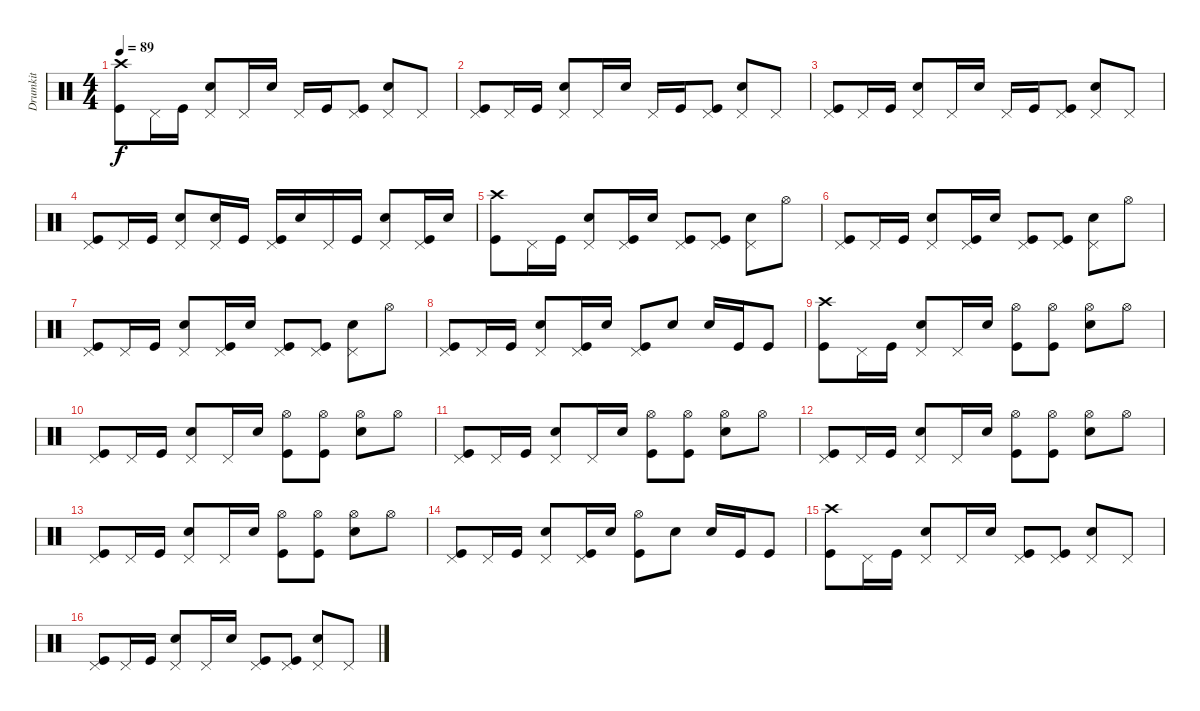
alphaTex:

\track ("Drumkit" "Drumkit") {instrument percussion}
\staff {score}
\articulation defaults
\ts (4 4)
\tempo 89
\clef neutral
\ks c
("Crash high (hit)" "Kick (hit)").8{dy f} "Pedal Hi-Hat (hit)".16 "Kick (hit)".16 ("Pedal Hi-Hat (hit)" "Snare (hit) 2").8 "Pedal Hi-Hat (hit)".16 "Snare (hit) 2".16 "Pedal Hi-Hat (hit)".16 "Kick (hit)".16 ("Pedal Hi-Hat (hit)" "Kick (hit)").8 ("Pedal Hi-Hat (hit)" "Snare (hit) 2").8 "Pedal Hi-Hat (hit)".8 |
("Pedal Hi-Hat (hit)" "Kick (hit)").8 "Pedal Hi-Hat (hit)".16 "Kick (hit)".16 ("Pedal Hi-Hat (hit)" "Snare (hit) 2").8 "Pedal Hi-Hat (hit)".16 "Snare (hit) 2".16 "Pedal Hi-Hat (hit)".16 "Kick (hit)".16 ("Pedal Hi-Hat (hit)" "Kick (hit)").8 ("Pedal Hi-Hat (hit)" "Snare (hit) 2").8 "Pedal Hi-Hat (hit)".8 |
("Pedal Hi-Hat (hit)" "Kick (hit)").8 "Pedal Hi-Hat (hit)".16 "Kick (hit)".16 ("Pedal Hi-Hat (hit)" "Snare (hit) 2").8 "Pedal Hi-Hat (hit)".16 "Snare (hit) 2".16 "Pedal Hi-Hat (hit)".16 "Kick (hit)".16 ("Pedal Hi-Hat (hit)" "Kick (hit)").8 ("Pedal Hi-Hat (hit)" "Snare (hit) 2").8 "Pedal Hi-Hat (hit)".8 |
("Pedal Hi-Hat (hit)" "Kick (hit)").8 "Pedal Hi-Hat (hit)".16 "Kick (hit)".16 ("Pedal Hi-Hat (hit)" "Snare (hit) 2").8 ("Pedal Hi-Hat (hit)" "Snare (hit) 2").16 "Kick (hit)".16 ("Pedal Hi-Hat (hit)" "Kick (hit)").16 "Snare (hit) 2".16 "Pedal Hi-Hat (hit)".16 "Kick (hit)".16 ("Pedal Hi-Hat (hit)" "Snare (hit) 2").8 ("Pedal Hi-Hat (hit)" "Kick (hit)").16 "Snare (hit) 2".16 |
("Crash high (hit)" "Kick (hit)").8 "Pedal Hi-Hat (hit)".16 "Kick (hit)".16 ("Pedal Hi-Hat (hit)" "Snare (hit) 2").8 ("Pedal Hi-Hat (hit)" "Kick (hit)").16 "Snare (hit) 2".16 ("Pedal Hi-Hat (hit)" "Kick (hit)").8 ("Pedal Hi-Hat (hit)" "Kick (hit)").8 ("Pedal Hi-Hat (hit)" "Snare (hit) 2").8 "Hi-Hat (open)".8 |
("Pedal Hi-Hat (hit)" "Kick (hit)").8 "Pedal Hi-Hat (hit)".16 "Kick (hit)".16 ("Pedal Hi-Hat (hit)" "Snare (hit) 2").8 ("Pedal Hi-Hat (hit)" "Kick (hit)").16 "Snare (hit) 2".16 ("Pedal Hi-Hat (hit)" "Kick (hit)").8 ("Pedal Hi-Hat (hit)" "Kick (hit)").8 ("Pedal Hi-Hat (hit)" "Snare (hit) 2").8 "Hi-Hat (open)".8 |
("Pedal Hi-Hat (hit)" "Kick (hit)").8 "Pedal Hi-Hat (hit)".16 "Kick (hit)".16 ("Pedal Hi-Hat (hit)" "Snare (hit) 2").8 ("Pedal Hi-Hat (hit)" "Kick (hit)").16 "Snare (hit) 2".16 ("Pedal Hi-Hat (hit)" "Kick (hit)").8 ("Pedal Hi-Hat (hit)" "Kick (hit)").8 ("Pedal Hi-Hat (hit)" "Snare (hit) 2").8 "Hi-Hat (open)".8 |
("Pedal Hi-Hat (hit)" "Kick (hit)").8 "Pedal Hi-Hat (hit)".16 "Kick (hit)".16 ("Pedal Hi-Hat (hit)" "Snare (hit) 2").8 ("Pedal Hi-Hat (hit)" "Kick (hit)").16 "Snare (hit) 2".16 ("Pedal Hi-Hat (hit)" "Kick (hit)").8 "Snare (hit) 2".8 "Snare (hit) 2".16 "Kick (hit)".16 "Kick (hit)".8 |
("Crash high (hit)" "Kick (hit)").8 "Pedal Hi-Hat (hit)".16 "Kick (hit)".16 ("Pedal Hi-Hat (hit)" "Snare (hit) 2").8 "Pedal Hi-Hat (hit)".16 "Snare (hit) 2".16 ("Hi-Hat (open)" "Kick (hit)").8 ("Hi-Hat (open)" "Kick (hit)").8 ("Hi-Hat (open)" "Snare (hit) 2").8 "Hi-Hat (open)".8 |
("Pedal Hi-Hat (hit)" "Kick (hit)").8 "Pedal Hi-Hat (hit)".16 "Kick (hit)".16 ("Pedal Hi-Hat (hit)" "Snare (hit) 2").8 "Pedal Hi-Hat (hit)".16 "Snare (hit) 2".16 ("Hi-Hat (open)" "Kick (hit)").8 ("Hi-Hat (open)" "Kick (hit)").8 ("Hi-Hat (open)" "Snare (hit) 2").8 "Hi-Hat (open)".8 |
("Pedal Hi-Hat (hit)" "Kick (hit)").8 "Pedal Hi-Hat (hit)".16 "Kick (hit)".16 ("Pedal Hi-Hat (hit)" "Snare (hit) 2").8 "Pedal Hi-Hat (hit)".16 "Snare (hit) 2".16 ("Hi-Hat (open)" "Kick (hit)").8 ("Hi-Hat (open)" "Kick (hit)").8 ("Hi-Hat (open)" "Snare (hit) 2").8 "Hi-Hat (open)".8 |
("Pedal Hi-Hat (hit)" "Kick (hit)").8 "Pedal Hi-Hat (hit)".16 "Kick (hit)".16 ("Pedal Hi-Hat (hit)" "Snare (hit) 2").8 "Pedal Hi-Hat (hit)".16 "Snare (hit) 2".16 ("Hi-Hat (open)" "Kick (hit)").8 ("Hi-Hat (open)" "Kick (hit)").8 ("Hi-Hat (open)" "Snare (hit) 2").8 "Hi-Hat (open)".8 |
("Pedal Hi-Hat (hit)" "Kick (hit)").8 "Pedal Hi-Hat (hit)".16 "Kick (hit)".16 ("Pedal Hi-Hat (hit)" "Snare (hit) 2").8 "Pedal Hi-Hat (hit)".16 "Snare (hit) 2".16 ("Hi-Hat (open)" "Kick (hit)").8 ("Hi-Hat (open)" "Kick (hit)").8 ("Hi-Hat (open)" "Snare (hit) 2").8 "Hi-Hat (open)".8 |
("Pedal Hi-Hat (hit)" "Kick (hit)").8 "Pedal Hi-Hat (hit)".16 "Kick (hit)".16 ("Pedal Hi-Hat (hit)" "Snare (hit) 2").8 ("Pedal Hi-Hat (hit)" "Kick (hit)").16 "Snare (hit) 2".16 ("Hi-Hat (open)" "Kick (hit)").8 "Snare (hit) 2".8 "Snare (hit) 2".16 "Kick (hit)".16 "Kick (hit)".8 |
("Crash high (hit)" "Kick (hit)").8 "Pedal Hi-Hat (hit)".16 "Kick (hit)".16 ("Pedal Hi-Hat (hit)" "Snare (hit) 2").8 "Pedal Hi-Hat (hit)".16 "Snare (hit) 2".16 ("Pedal Hi-Hat (hit)" "Kick (hit)").8 ("Pedal Hi-Hat (hit)" "Kick (hit)").8 ("Pedal Hi-Hat (hit)" "Snare (hit) 2").8 "Pedal Hi-Hat (hit)".8 |
("Pedal Hi-Hat (hit)" "Kick (hit)").8 "Pedal Hi-Hat (hit)".16 "Kick (hit)".16 ("Pedal Hi-Hat (hit)" "Snare (hit) 2").8 "Pedal Hi-Hat (hit)".16 "Snare (hit) 2".16 ("Pedal Hi-Hat (hit)" "Kick (hit)").8 ("Pedal Hi-Hat (hit)" "Kick (hit)").8 ("Pedal Hi-Hat (hit)" "Snare (hit) 2").8 "Pedal Hi-Hat (hit)".8
